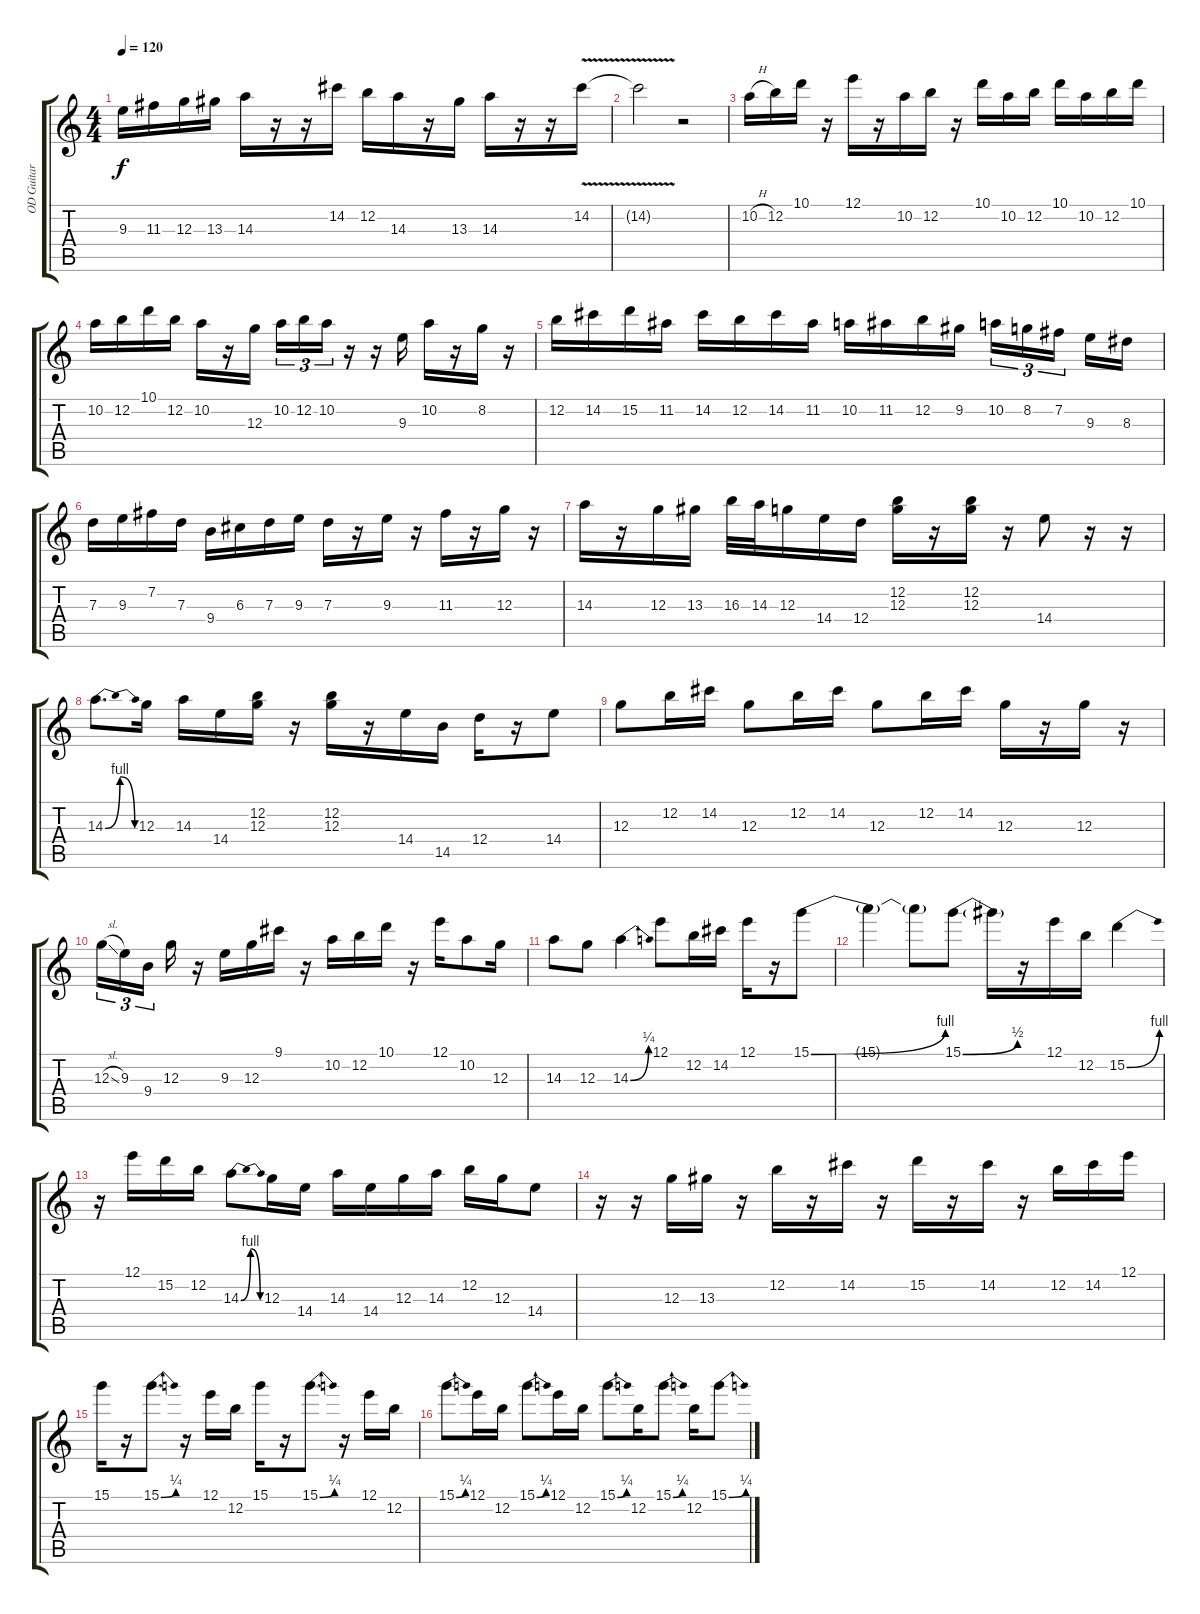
\track ("OD Guitar" "OD Guitar") {instrument overdrivenguitar}
\staff {score tabs}
\tuning (E4 B3 G3 D3 A2 E2) {hide}
\ts (4 4)
\tempo 120
\clef g2
\ks c
9.3.16{dy f} 11.3.16 12.3.16 13.3.16 14.3.16 r.16 r.16 14.2.16 12.2.16 14.3.16 r.16 13.3.16 14.3.16 r.16 r.16 14.2{v}.16 |
14.2{t}.2 r.2 |
10.2{h}.16 12.2.16 10.1.16 r.16 12.1.16 r.16 10.2.16 12.2.16 r.16 10.1.16 10.2.16 12.2.16 10.1.16 10.2.16 12.2.16 10.1.16 |
10.2.16 12.2.16 10.1.16 12.2.16 10.2.16 r.16 12.3.16{beam splitsecondary} 10.2.16{tu (3 2)} 12.2.16{tu (3 2)} 10.2.16{tu (3 2)} r.16 r.16 9.3.16 10.2.16 r.16 8.2.16 r.16 |
12.2.16 14.2.16 15.2.16 11.2.16 14.2.16 12.2.16 14.2.16 11.2.16 10.2.16 11.2.16 12.2.16 9.2.16 10.2.16{tu (3 2)} 8.2.16{tu (3 2)} 7.2.16{tu (3 2) beam splitsecondary} 9.3.16 8.3.16 |
7.3.16 9.3.16 7.2.16 7.3.16 9.4.16 6.3.16 7.3.16 9.3.16 7.3.16 r.16 9.3.16 r.16 11.3.16 r.16 12.3.16 r.16 |
14.3.16 r.16 12.3.16 13.3.16 16.3.32 14.3.32 12.3.16 14.4.16 12.4.16 (12.2 12.3).16 r.16 (12.2 12.3).16 r.16 14.4.8 r.16 r.16 |
14.3{be (bendrelease 0 0 30 4 45 4 60 0)}.8{d} 12.3.16 14.3.16 14.4.16 (12.2 12.3).16 r.16 (12.2 12.3).16 r.16 14.4.16 14.5.16 12.4.16 r.16 14.4.8 |
12.3.8 12.2.16 14.2.16 12.3.8 12.2.16 14.2.16 12.3.8 12.2.16 14.2.16 12.3.16 r.16 12.3.16 r.16 |
12.3{sl}.16{tu (3 2)} 9.3.16{tu (3 2)} 9.4.16{tu (3 2) beam splitsecondary} 12.3.16 r.16 9.3.16 12.3.16 9.1.16 r.16 10.2.16 12.2.16 10.1.16 r.16 12.1.16 10.2.8 12.3.16 |
14.3.8 12.3.8 14.3{be (bend 0 0 60 1)}.4 12.1.8 12.2.16 14.2.16 12.1.16 r.16 15.1{be (bend 0 0 60 4)}.8 |
15.1{t}.4 15.1{t}.8 15.1{be (bend 0 0 60 2)}.8 15.1{t}.16 r.16 12.1.16 12.2.16 15.2{be (bend 0 0 60 4)}.4 |
r.16 12.1.16 15.2.16 12.2.16 14.3{be (bendrelease 0 0 20 4 40 4 60 0)}.8 12.3.16 14.4.16 14.3.16 14.4.16 12.3.16 14.3.16 12.2.16 12.3.16 14.4.8 |
r.16 r.16 12.3.16 13.3.16 r.16 12.2.16 r.16 14.2.16 r.16 15.2.16 r.16 14.2.16 r.16 12.2.16 14.2.16 12.1.16 |
15.1.16{txt ""} r.16 15.1{be (bend 0 0 60 1)}.8{d} r.16 12.1.16 12.2.16 15.1.16 r.16 15.1{be (bend 0 0 60 1)}.8{d} r.16 12.1.16 12.2.16 |
15.1{be (bend 0 0 60 1)}.8 12.1.16 12.2.16 15.1{be (bend 0 0 60 1)}.8 12.1.16 12.2.16 15.1{be (bend 0 0 60 1)}.8 12.2.16 15.1{be (bend 0 0 60 1)}.8 12.2.16 15.1{be (bend 0 0 60 1)}.8
